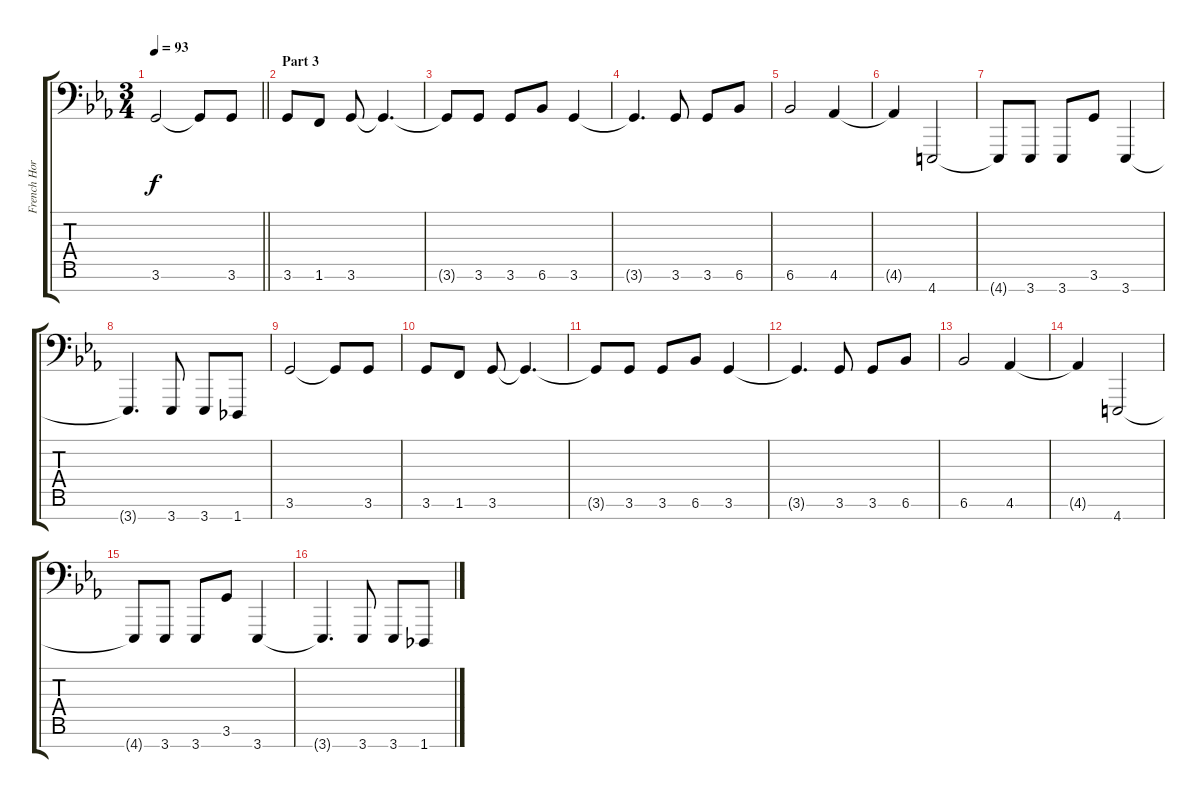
\track ("French Horn 1" "French Hor") {instrument frenchhorn}
\staff {score tabs}
\tuning (E4 B3 G3 D3 A2 E2 C-1) {hide}
\ts (3 4)
\tempo 93
\clef f4
\barLineRight lightlight
\ks cminor
3.6.2{dy f} 3.6{t}.8 3.6.8 |
\section ("" "Part 3")
3.6.8 1.6.8 3.6.8 3.6{t}.4{d} |
3.6{t}.8 3.6.8 3.6.8 6.6.8 3.6.4 |
3.6{t}.4{d} 3.6.8 3.6.8 6.6.8 |
6.6.2 4.6.4 |
4.6{t}.4 4.7.2 |
4.7{t}.8 3.7.8 3.7.8 3.6.8 3.7.4 |
3.7{t}.4{d} 3.7.8 3.7.8 1.7.8 |
3.6.2 3.6{t}.8 3.6.8 |
3.6.8 1.6.8 3.6.8 3.6{t}.4{d} |
3.6{t}.8 3.6.8 3.6.8 6.6.8 3.6.4 |
3.6{t}.4{d} 3.6.8 3.6.8 6.6.8 |
6.6.2 4.6.4 |
4.6{t}.4 4.7.2 |
4.7{t}.8 3.7.8 3.7.8 3.6.8 3.7.4 |
3.7{t}.4{d} 3.7.8 3.7.8 1.7.8
